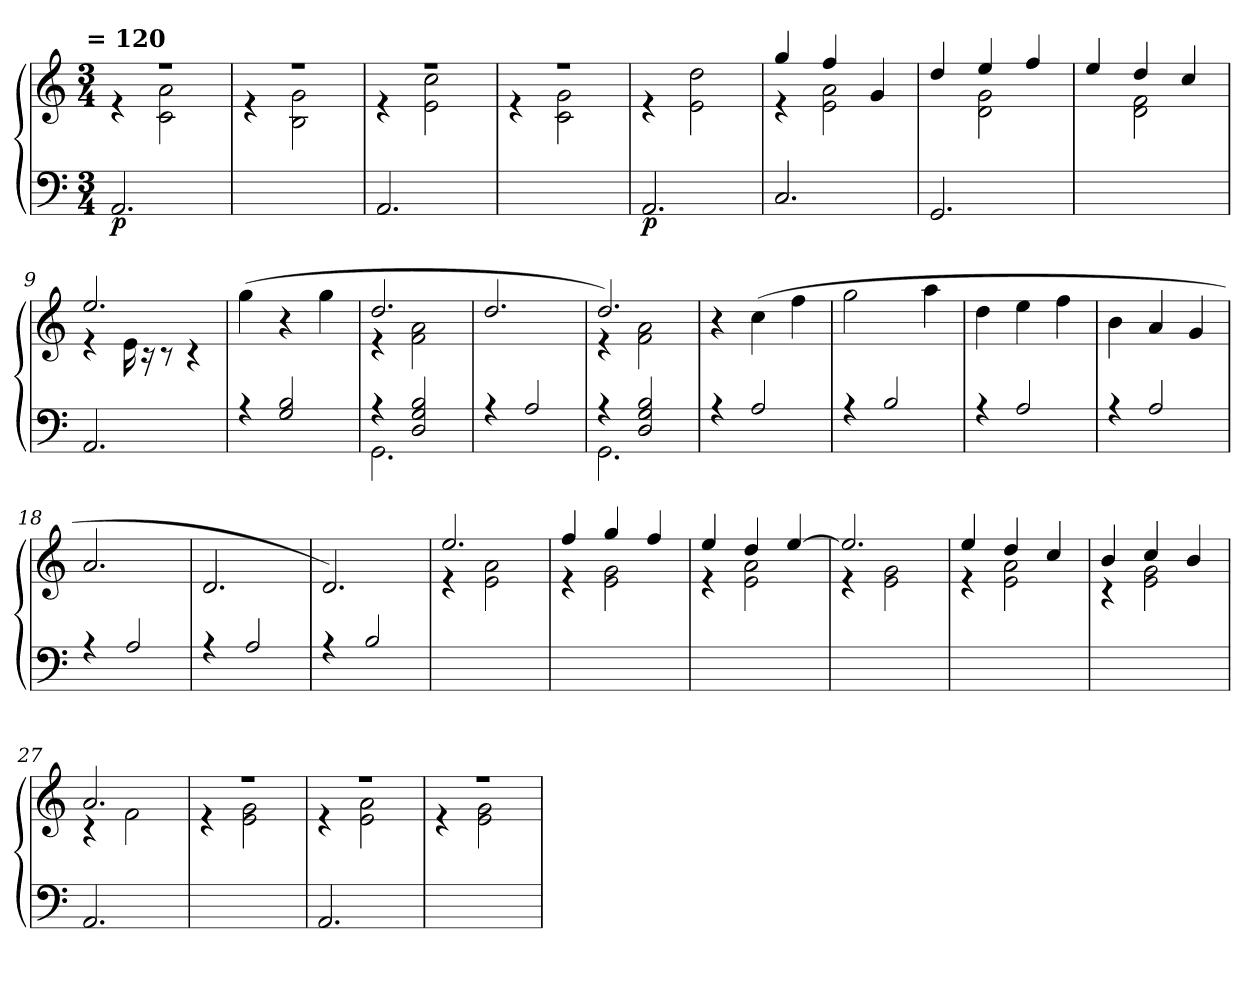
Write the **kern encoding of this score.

**kern	**kern	**dynam
*part1	*part1	*part1
*staff2	*staff1	*staff1/2
*clefF4	*clefG2	*
*k[]	*k[]	*
!!LO:TX:omd:t= = 120
*M3/4	*M3/4	*
*MM120	*MM120	*
=1	=1	=1
*	*^	*
!	!	!	!LO:DY:b=2
2.AA/	2.rff	4re	p
.	.	2c\ 2a\	.
=2	=2	=2	=2
2.ryy	2.rff	4re	.
.	.	2B\ 2g\	.
=3	=3	=3	=3
2.AA/	2.rff	4re	.
.	.	2e\ 2cc\	.
=4	=4	=4	=4
2.ryy	2.rff	4re	.
.	.	2c\ 2g\	.
!!LO:LB:g=z
=5	=5	=5	=5
!	!	!	!LO:DY:b=2
*	*v	*v	*
2.AA/	4re	p
.	2e\ 2dd\	.
=6	=6	=6
*	*^	*
2.C/	4gg/	4re	.
.	4ff/	2e\ 2a\	.
.	4g/	.	.
=7	=7	=7	=7
2.GG/	4dd/	4ryy	.
.	4ee/	2d\ 2g\	.
.	4ff/	.	.
=8	=8	=8	=8
2.ryy	4ee/	4ryy	.
.	4dd/	2d\ 2f\	.
.	4cc/	.	.
=9	=9	=9	=9
2.AA/	2.ee/	4re	.
.	.	16e\	.
.	.	16r	.
.	.	8r	.
.	.	4r	.
*	*v	*v	*
!!LO:LB:g=z
=10	=10	=10
4rA	(>4gg\	.
2G/ 2B/	4r	.
.	4gg\	.
=11	=11	=11
*^	*^	*
4rA	2.GG\	2.dd/	4re	.
2D/ 2G/ 2B/	.	.	2f\ 2a\	.
*v	*v	*	*	*
*	*v	*v	*
=12	=12	=12
4rA	2.dd/	.
2A/	.	.
=13	=13	=13
*^	*^	*
4rA	2.GG\	2.dd/)	4re	.
2D/ 2G/ 2B/	.	.	2f\ 2a\	.
*v	*v	*	*	*
*	*v	*v	*
!!LO:LB:g=z
=14	=14	=14
4rA	4r	.
2A/	(>4cc\	.
.	4ff\	.
=15	=15	=15
4rA	2gg\	.
2B/	.	.
.	4aa\	.
=16	=16	=16
4rA	4dd\	.
2A/	4ee\	.
.	4ff\	.
=17	=17	=17
4rA	4b\	.
2A/	4a/	.
.	4g/	.
!!LO:PB:g=z
=18	=18	=18
4rA	2.a/	.
2A/	.	.
=19	=19	=19
4rA	2.d/	.
2A/	.	.
=20	=20	=20
4rA	2.d/)	.
2B/	.	.
=21	=21	=21
*	*^	*
2.ryy	2.ee/	4re	.
.	.	2e\ 2a\	.
!!LO:LB:g=z	!!
=22	=22	=22	=22
2.ryy	4ff/	4re	.
.	4gg/	2e\ 2g\	.
.	4ff/	.	.
=23	=23	=23	=23
2.ryy	4ee/	4re	.
.	4dd/	2e\ 2a\	.
.	[4ee/	.	.
=24	=24	=24	=24
2.ryy	2.ee/]	4re	.
.	.	2e\ 2g\	.
=25	=25	=25	=25
2.ryy	4ee/	4re	.
.	4dd/	2e\ 2a\	.
.	4cc/	.	.
!!LO:LB:g=z	!!
=26	=26	=26	=26
2.ryy	4b/	4rc	.
.	4cc/	2e\ 2g\	.
.	4b/	.	.
=27	=27	=27	=27
2.AA/	2.a/	4rc	.
.	.	2f\	.
=28	=28	=28	=28
2.ryy	2.rff	4re	.
.	.	2e\ 2g\	.
=29	=29	=29	=29
2.AA/	2.rff	4re	.
.	.	2e\ 2a\	.
!!LO:LB:g=z	!!
=30	=30	=30	=30
2.ryy	2.rff	4re	.
.	.	2e\ 2g\	.
*	*v	*v	*
=	=	=
*-	*-	*-
